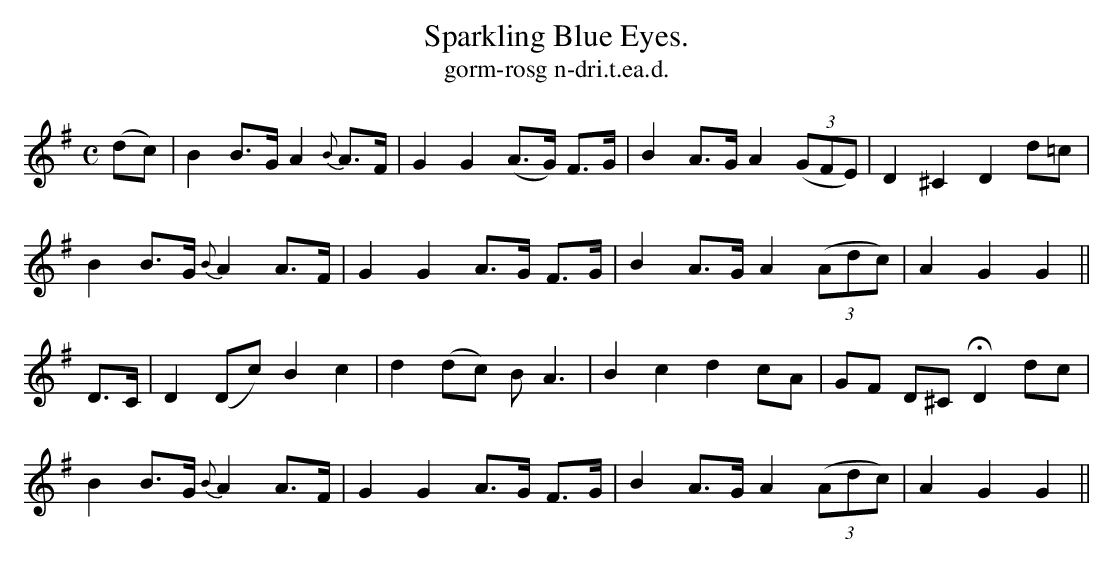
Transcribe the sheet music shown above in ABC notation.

X:1
T:Sparkling Blue Eyes.
T:gorm-rosg n-dri.t.ea.d.
M:C
L:1/8
K:G
(dc)|B2 B>G A2 {B}A>F|G2 G2 (A>G) F>G|B2 A>G A2 ((3GFE)|D2 ^C2 D2 d=c|
B2 B>G {B}A2 A>F|G2 G2 A>G F>G|B2 A>G A2 ((3Adc)|A2 G2 G2||
D>C| D2 (Dc) B2 c2|d2 (dc) B A3|B2 c2 d2 cA|GF D^C HD2 dc|
B2 B>G {B}A2 A>F|G2 G2 A>G F>G|B2 A>G A2 ((3Adc)|A2 G2 G2||
